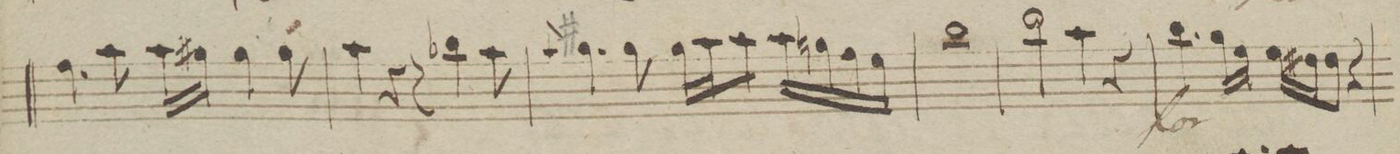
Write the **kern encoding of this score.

**kern	**dynam
*I"Clarinetto Imo in B.	*
*clefG2	*
*k[b-]	*
*met(c)	*
*M4/4	*
4.ee\	.
8gg\	.
16gg\LL	.
16ff#X\JJ	.
4ff#\	.
8ff#\	.
=40	=40
4gg\	.
4r	.
8r	.
4aa-X\	.
8gg\	.
=41	=41
8qqgg/	.
4.ff\	.
8ff\	.
16ff\LL	.
16gg\J	.
8gg\J	.
16gg\LL	.
16ffnX\	.
16ee\	.
16dd\JJ	.
=42	=42
1aa\	.
=43	=43
2aa\	.
4gg\	.
4r	.
=44	=44
4.aa\	f
16ff\LL	.
16dd\JJ	.
16dd\LL	.
16cc#X\J	.
8cc#\J	.
4r	.
=45	=45
*-	*-
